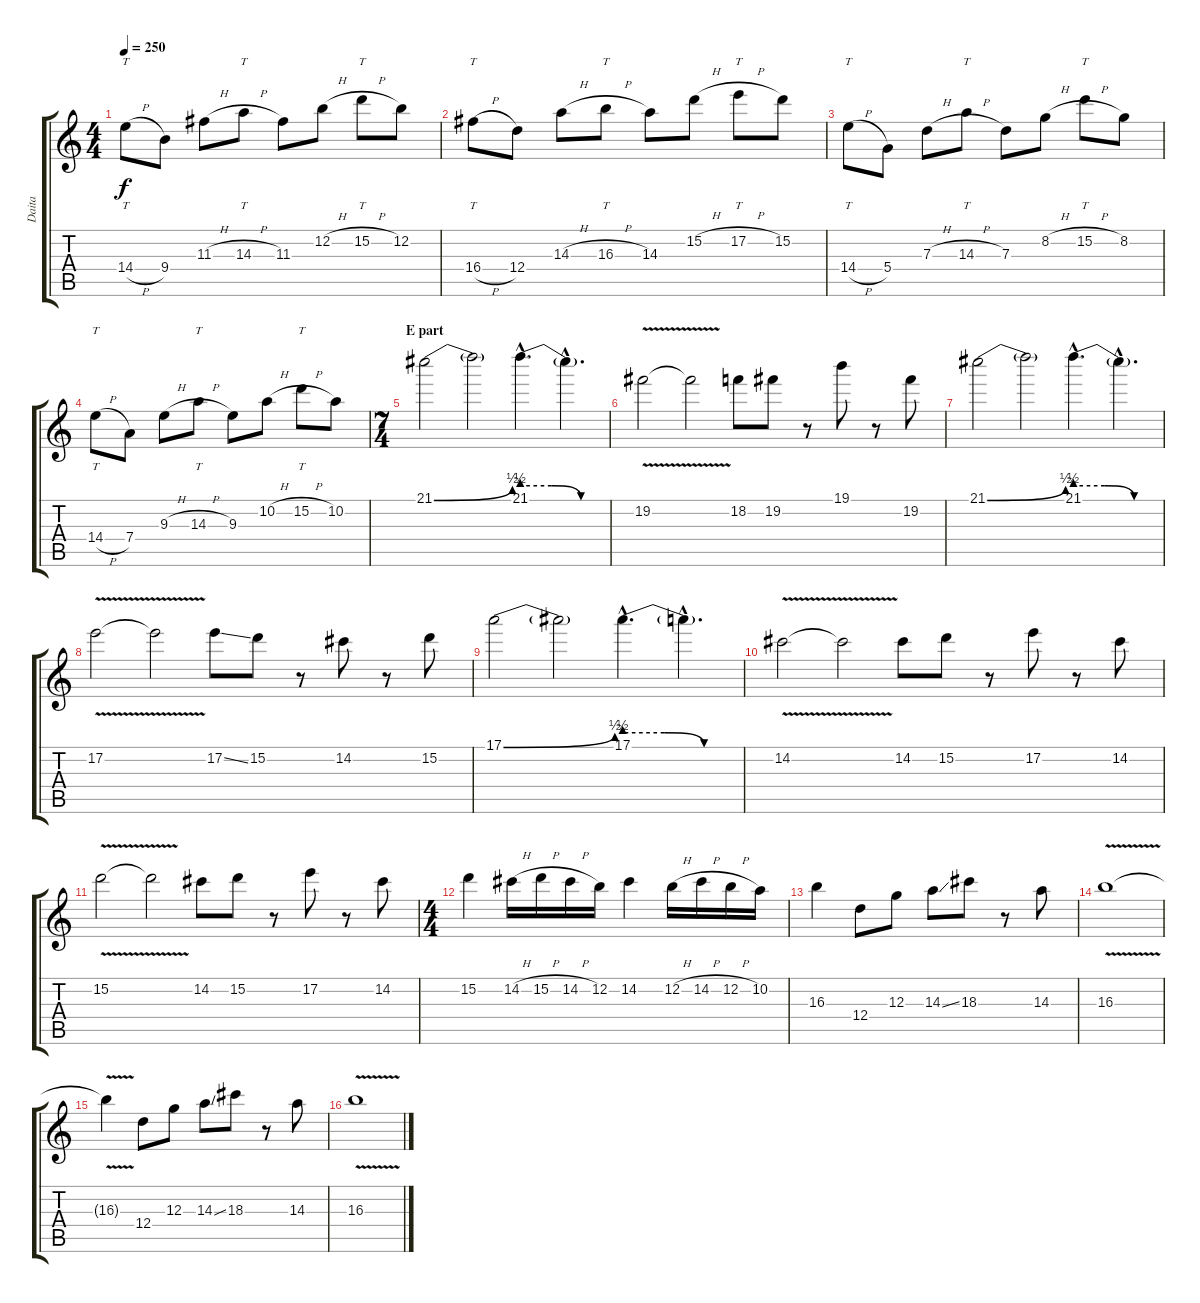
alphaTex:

\track ("Daita" "Daita") {instrument distortionguitar}
\staff {score tabs}
\tuning (E4 B3 G3 D3 A2 E2) {hide}
\ts (4 4)
\tempo 250
\clef g2
\ks c
14.4{h}.8{tt dy f} 9.4.8 11.3{h}.8 14.3{h}.8{tt} 11.3.8 12.2{h}.8 15.2{h}.8{tt} 12.2.8 |
16.4{h}.8{tt} 12.4.8 14.3{h}.8 16.3{h}.8{tt} 14.3.8 15.2{h}.8 17.2{h}.8{tt} 15.2.8 |
14.4{h}.8{tt} 5.4.8 7.3{h}.8 14.3{h}.8{tt} 7.3.8 8.2{h}.8 15.2{h}.8{tt} 8.2.8 |
14.4{h}.8{tt} 7.4.8 9.3{h}.8 14.3{h}.8{tt} 9.3.8 10.2{h}.8 15.2{h}.8{tt} 10.2.8 |
\ts (7 4)
\section ("" "E part")
21.1{be (bend 0 0 60 2)}.2 21.1{t}.2 21.1{be (custom 0 2 20 2 40 0 60 0) hac}.4{d} 21.1{hac t}.4{d} |
19.2{v}.2 19.2{t}.2 18.2.8 19.2.8 r.8 19.1.8 r.8 19.2.8 |
21.1{be (bend 0 0 60 2)}.2 21.1{t}.2 21.1{be (custom 0 2 20 2 40 0 60 0) hac}.4{d} 21.1{hac t}.4{d} |
17.2{v}.2 17.2{t}.2 17.2{ss}.8 15.2.8 r.8 14.2.8 r.8 15.2.8 |
17.1{be (bend 0 0 60 2)}.2 17.1{t}.2 17.1{be (custom 0 2 20 2 40 0 60 0) hac}.4{d} 17.1{hac t}.4{d} |
14.2{v}.2 14.2{t}.2 14.2.8 15.2.8 r.8 17.2.8 r.8 14.2.8 |
15.2{v}.2 15.2{t}.2 14.2.8 15.2.8 r.8 17.2.8 r.8 14.2.8 |
\ts (4 4)
15.2.4 14.2{h}.16 15.2{h}.16 14.2{h}.16 12.2.16 14.2.4 12.2{h}.16 14.2{h}.16 12.2{h}.16 10.2.16 |
16.3.4 12.4.8 12.3.8 14.3{ss}.8 18.3.8 r.8 14.3.8 |
16.3{v}.1 |
16.3{t}.4 12.4.8 12.3.8 14.3{ss}.8 18.3.8 r.8 14.3.8 |
16.3{v}.1
